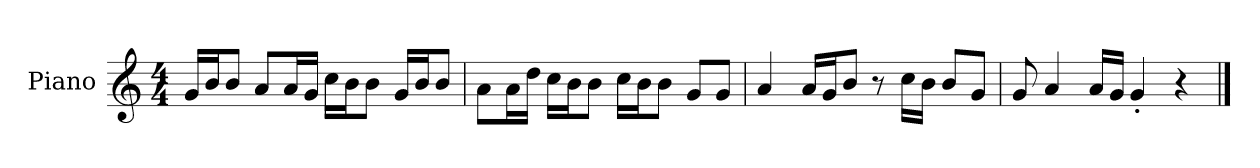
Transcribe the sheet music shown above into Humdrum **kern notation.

**kern
*part1
*staff1
*I"Piano
*I'P-no
*clefG2
*k[]
*M4/4
*MM90
=1
16g/LL
16b/J
8b/J
8a/L
16a/L
16g/JJ
16cc\LL
16b\J
8b\J
16g/LL
16b/J
8b/J
=2
8a\L
16a\L
16dd\JJ
16cc\LL
16b\J
8b\J
16cc\LL
16b\J
8b\J
8g/L
8g/J
=3
4a/
16a/LL
16g/J
8b/J
8r
16cc\LL
16b\JJ
8b/L
8g/J
=4
8g/
4a/
16a/LL
16g/JJ
4g'/
4r
==
*-
